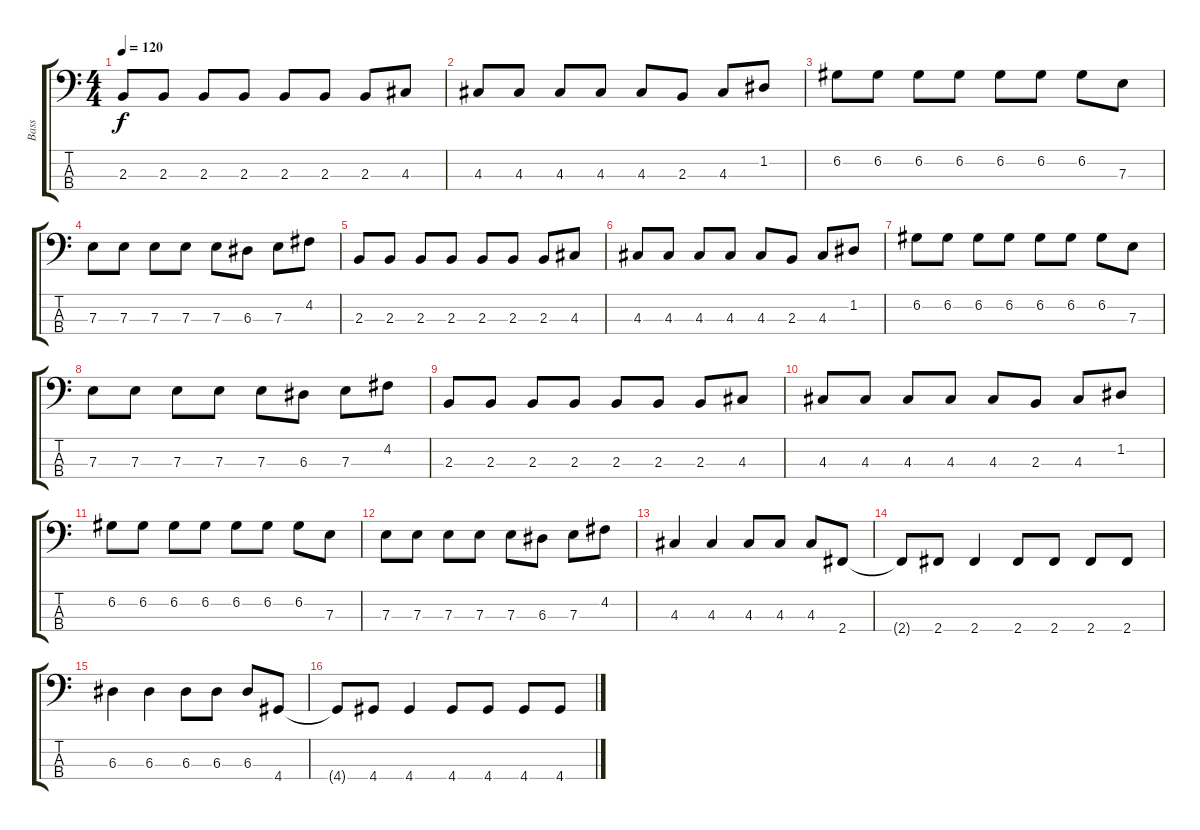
\track ("Bass" "Bass") {instrument electricbassfinger}
\staff {score tabs}
\tuning (G2 D2 A1 E1) {hide}
\ts (4 4)
\tempo 120
\clef f4
\ks c
2.3.8{dy f} 2.3.8 2.3.8 2.3.8 2.3.8 2.3.8 2.3.8 4.3.8 |
4.3.8 4.3.8 4.3.8 4.3.8 4.3.8 2.3.8 4.3.8 1.2.8 |
6.2.8 6.2.8 6.2.8 6.2.8 6.2.8 6.2.8 6.2.8 7.3.8 |
7.3.8 7.3.8 7.3.8 7.3.8 7.3.8 6.3.8 7.3.8 4.2.8 |
2.3.8 2.3.8 2.3.8 2.3.8 2.3.8 2.3.8 2.3.8 4.3.8 |
4.3.8 4.3.8 4.3.8 4.3.8 4.3.8 2.3.8 4.3.8 1.2.8 |
6.2.8 6.2.8 6.2.8 6.2.8 6.2.8 6.2.8 6.2.8 7.3.8 |
7.3.8 7.3.8 7.3.8 7.3.8 7.3.8 6.3.8 7.3.8 4.2.8 |
2.3.8 2.3.8 2.3.8 2.3.8 2.3.8 2.3.8 2.3.8 4.3.8 |
4.3.8 4.3.8 4.3.8 4.3.8 4.3.8 2.3.8 4.3.8 1.2.8 |
6.2.8 6.2.8 6.2.8 6.2.8 6.2.8 6.2.8 6.2.8 7.3.8 |
7.3.8 7.3.8 7.3.8 7.3.8 7.3.8 6.3.8 7.3.8 4.2.8 |
4.3.4 4.3.4 4.3.8 4.3.8 4.3.8 2.4.8 |
2.4{t}.8 2.4.8 2.4.4 2.4.8 2.4.8 2.4.8 2.4.8 |
6.3.4 6.3.4 6.3.8 6.3.8 6.3.8 4.4.8 |
4.4{t}.8 4.4.8 4.4.4 4.4.8 4.4.8 4.4.8 4.4.8
